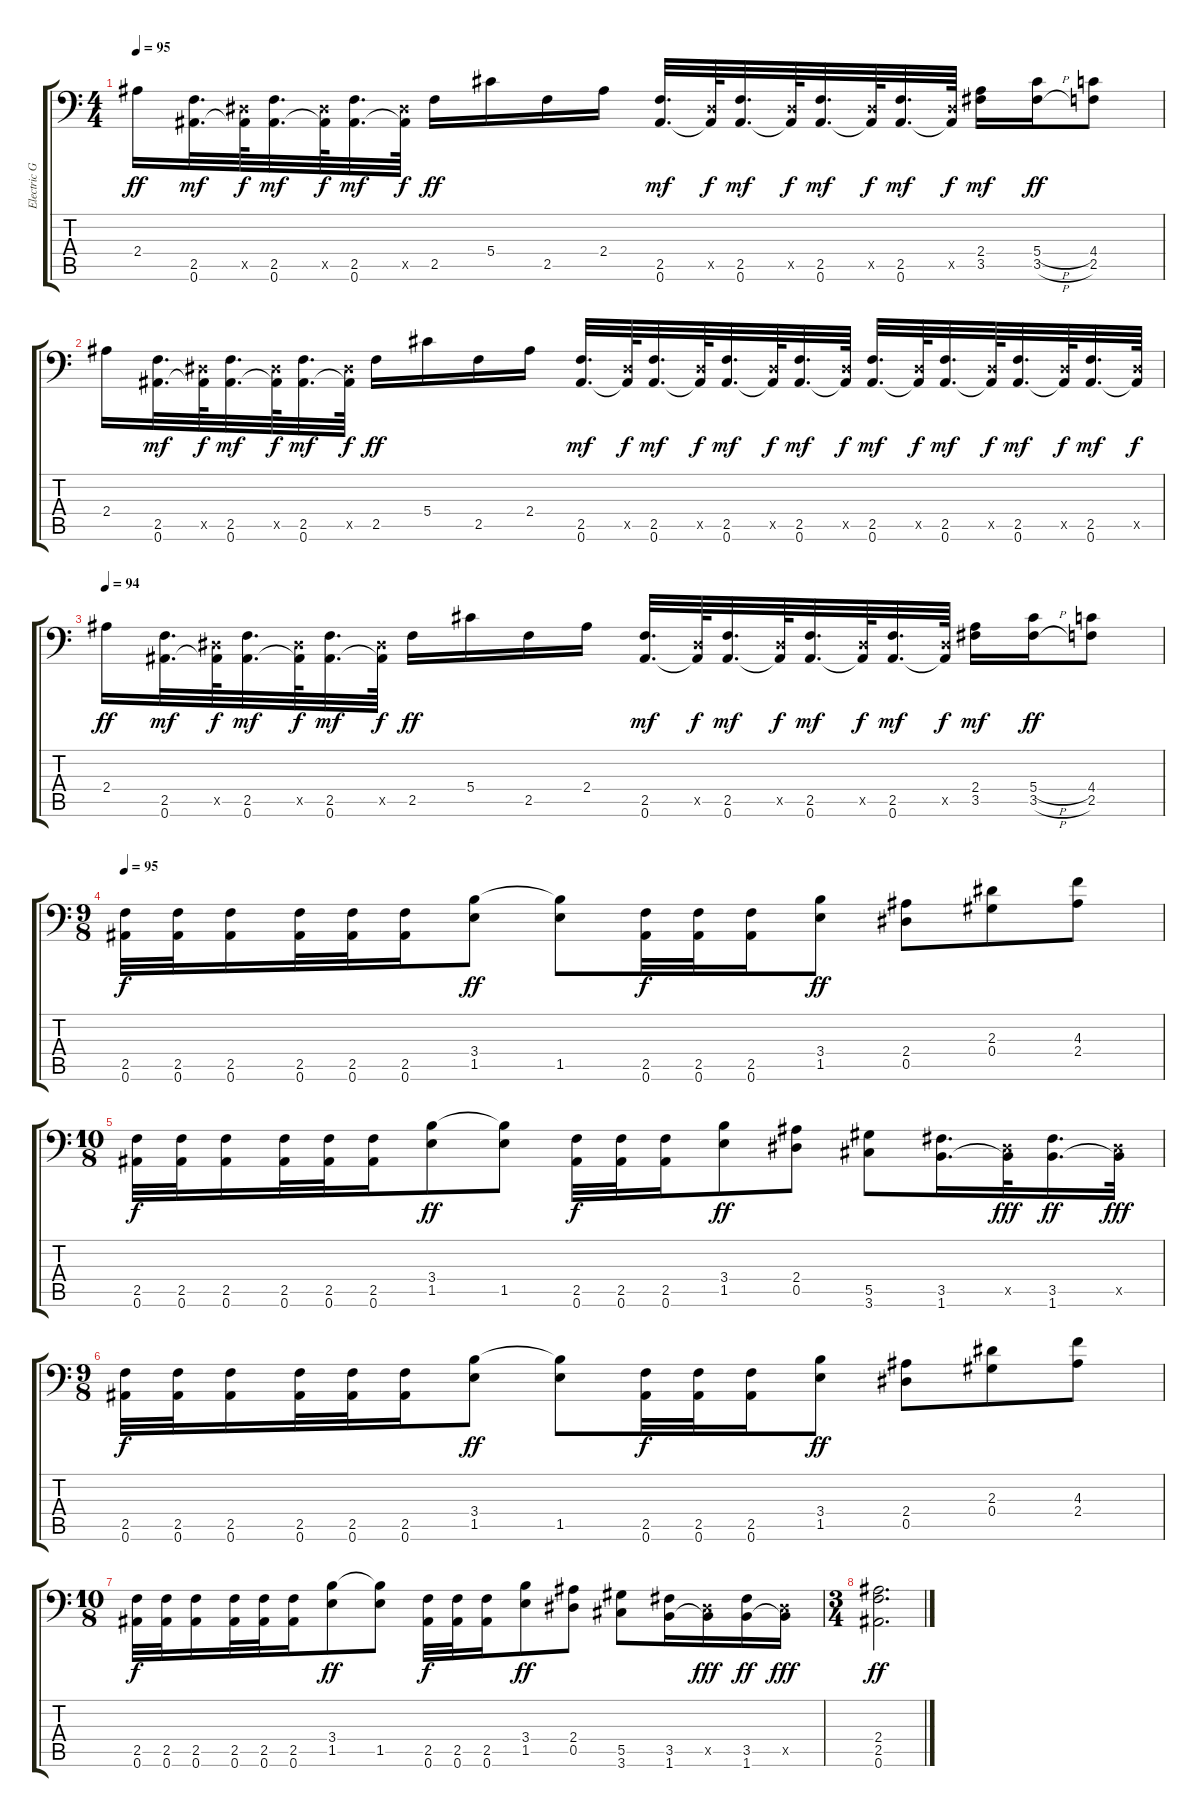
\track ("Electric Guitar 3" "Electric G") {instrument distortionguitar}
\staff {score tabs}
\tuning (Bb3 F3 Db3 Ab2 Eb2 Bb1) {hide}
\ts (4 4)
\tempo 95
\clef f4
\ks c
2.4.16{dy ff} (2.5 0.6).32{d dy mf} (0.5{x} 0.6{t}).64{dy f} (2.5 0.6).32{d dy mf} (0.5{x} 0.6{t}).64{dy f} (2.5 0.6).32{d dy mf} (0.5{x} 0.6{t}).64{dy f} 2.5.16{dy ff} 5.4.16 2.5.16 2.4.16 (2.5 0.6).32{d dy mf} (0.5{x} 0.6{t}).64{dy f} (2.5 0.6).32{d dy mf} (0.5{x} 0.6{t}).64{dy f} (2.5 0.6).32{d dy mf} (0.5{x} 0.6{t}).64{dy f} (2.5 0.6).32{d dy mf} (0.5{x} 0.6{t}).64{dy f} (2.4 3.5).16{dy mf} (5.4{h} 3.5{h}).16{dy ff} (4.4 2.5).8 |
2.4.16 (2.5 0.6).32{d dy mf} (0.5{x} 0.6{t}).64{dy f} (2.5 0.6).32{d dy mf} (0.5{x} 0.6{t}).64{dy f} (2.5 0.6).32{d dy mf} (0.5{x} 0.6{t}).64{dy f} 2.5.16{dy ff} 5.4.16 2.5.16 2.4.16 (2.5 0.6).32{d dy mf} (0.5{x} 0.6{t}).64{dy f} (2.5 0.6).32{d dy mf} (0.5{x} 0.6{t}).64{dy f} (2.5 0.6).32{d dy mf} (0.5{x} 0.6{t}).64{dy f} (2.5 0.6).32{d dy mf} (0.5{x} 0.6{t}).64{dy f} (2.5 0.6).32{d dy mf} (0.5{x} 0.6{t}).64{dy f} (2.5 0.6).32{d dy mf} (0.5{x} 0.6{t}).64{dy f} (2.5 0.6).32{d dy mf} (0.5{x} 0.6{t}).64{dy f} (2.5 0.6).32{d dy mf} (0.5{x} 0.6{t}).64{dy f} |
\tempo 94
2.4.16{dy ff} (2.5 0.6).32{d dy mf} (0.5{x} 0.6{t}).64{dy f} (2.5 0.6).32{d dy mf} (0.5{x} 0.6{t}).64{dy f} (2.5 0.6).32{d dy mf} (0.5{x} 0.6{t}).64{dy f} 2.5.16{dy ff} 5.4.16 2.5.16 2.4.16 (2.5 0.6).32{d dy mf} (0.5{x} 0.6{t}).64{dy f} (2.5 0.6).32{d dy mf} (0.5{x} 0.6{t}).64{dy f} (2.5 0.6).32{d dy mf} (0.5{x} 0.6{t}).64{dy f} (2.5 0.6).32{d dy mf} (0.5{x} 0.6{t}).64{dy f} (2.4 3.5).16{dy mf} (5.4{h} 3.5{h}).16{dy ff} (4.4 2.5).8 |
\ts (9 8)
\tempo 95
(2.5 0.6).32{dy f} (2.5 0.6).32 (2.5 0.6).16 (2.5 0.6).32 (2.5 0.6).32 (2.5 0.6).16 (3.4 1.5).8{dy ff} (3.4{t} 1.5).8 (2.5 0.6).32{dy f} (2.5 0.6).32 (2.5 0.6).16 (3.4 1.5).8{dy ff} (2.4 0.5).8 (2.3 0.4).8 (4.3 2.4).8 |
\ts (10 8)
(2.5 0.6).32{dy f} (2.5 0.6).32 (2.5 0.6).16 (2.5 0.6).32 (2.5 0.6).32 (2.5 0.6).16 (3.4 1.5).8{dy ff} (3.4{t} 1.5).8 (2.5 0.6).32{dy f} (2.5 0.6).32 (2.5 0.6).16 (3.4 1.5).8{dy ff} (2.4 0.5).8 (5.5 3.6).8 (3.5 1.6).16{d} (0.5{x} 1.6{t}).32{dy fff} (3.5 1.6).16{d dy ff} (0.5{x} 1.6{t}).32{dy fff} |
\ts (9 8)
(2.5 0.6).32{dy f} (2.5 0.6).32 (2.5 0.6).16 (2.5 0.6).32 (2.5 0.6).32 (2.5 0.6).16 (3.4 1.5).8{dy ff} (3.4{t} 1.5).8 (2.5 0.6).32{dy f} (2.5 0.6).32 (2.5 0.6).16 (3.4 1.5).8{dy ff} (2.4 0.5).8 (2.3 0.4).8 (4.3 2.4).8 |
\ts (10 8)
(2.5 0.6).32{dy f} (2.5 0.6).32 (2.5 0.6).16 (2.5 0.6).32 (2.5 0.6).32 (2.5 0.6).16 (3.4 1.5).8{dy ff} (3.4{t} 1.5).8 (2.5 0.6).32{dy f} (2.5 0.6).32 (2.5 0.6).16 (3.4 1.5).8{dy ff} (2.4 0.5).8 (5.5 3.6).8 (3.5 1.6).16 (0.5{x} 1.6{t}).16{dy fff} (3.5 1.6).16{dy ff} (0.5{x} 1.6{t}).16{dy fff} |
\ts (3 4)
(2.4 2.5 0.6).2{d dy ff}
